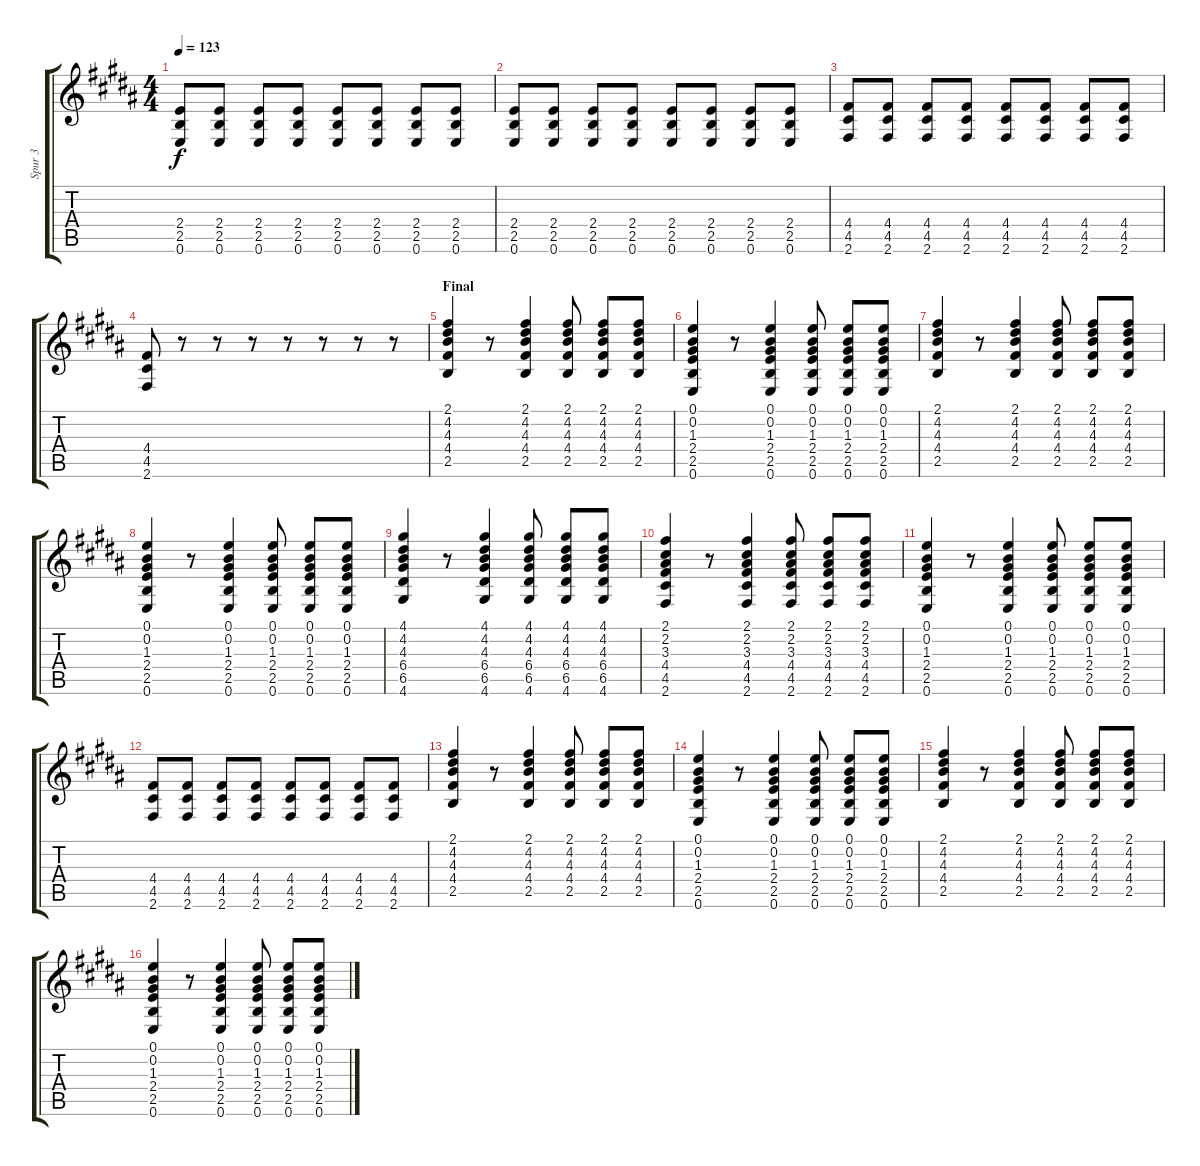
\track ("Spur 3" "Spur 3") {instrument overdrivenguitar}
\staff {score tabs}
\tuning (E4 B3 G3 D3 A2 E2) {hide}
\ts (4 4)
\tempo 123
\clef g2
\ks b
(2.4 2.5 0.6).8{dy f} (2.4 2.5 0.6).8 (2.4 2.5 0.6).8 (2.4 2.5 0.6).8 (2.4 2.5 0.6).8 (2.4 2.5 0.6).8 (2.4 2.5 0.6).8 (2.4 2.5 0.6).8 |
(2.4 2.5 0.6).8 (2.4 2.5 0.6).8 (2.4 2.5 0.6).8 (2.4 2.5 0.6).8 (2.4 2.5 0.6).8 (2.4 2.5 0.6).8 (2.4 2.5 0.6).8 (2.4 2.5 0.6).8 |
(4.4 4.5 2.6).8 (4.4 4.5 2.6).8 (4.4 4.5 2.6).8 (4.4 4.5 2.6).8 (4.4 4.5 2.6).8 (4.4 4.5 2.6).8 (4.4 4.5 2.6).8 (4.4 4.5 2.6).8 |
(4.4 4.5 2.6).8 r.8 r.8 r.8 r.8 r.8 r.8 r.8 |
\section ("" "Final")
(2.1 4.2 4.3 4.4 2.5).4 r.8 (2.1 4.2 4.3 4.4 2.5).4 (2.1 4.2 4.3 4.4 2.5).8 (2.1 4.2 4.3 4.4 2.5).8 (2.1 4.2 4.3 4.4 2.5).8 |
(0.1 0.2 1.3 2.4 2.5 0.6).4 r.8 (0.1 0.2 1.3 2.4 2.5 0.6).4 (0.1 0.2 1.3 2.4 2.5 0.6).8 (0.1 0.2 1.3 2.4 2.5 0.6).8 (0.1 0.2 1.3 2.4 2.5 0.6).8 |
(2.1 4.2 4.3 4.4 2.5).4 r.8 (2.1 4.2 4.3 4.4 2.5).4 (2.1 4.2 4.3 4.4 2.5).8 (2.1 4.2 4.3 4.4 2.5).8 (2.1 4.2 4.3 4.4 2.5).8 |
(0.1 0.2 1.3 2.4 2.5 0.6).4 r.8 (0.1 0.2 1.3 2.4 2.5 0.6).4 (0.1 0.2 1.3 2.4 2.5 0.6).8 (0.1 0.2 1.3 2.4 2.5 0.6).8 (0.1 0.2 1.3 2.4 2.5 0.6).8 |
(4.1 4.2 4.3 6.4 6.5 4.6).4 r.8 (4.1 4.2 4.3 6.4 6.5 4.6).4 (4.1 4.2 4.3 6.4 6.5 4.6).8 (4.1 4.2 4.3 6.4 6.5 4.6).8 (4.1 4.2 4.3 6.4 6.5 4.6).8 |
(2.1 2.2 3.3 4.4 4.5 2.6).4 r.8 (2.1 2.2 3.3 4.4 4.5 2.6).4 (2.1 2.2 3.3 4.4 4.5 2.6).8 (2.1 2.2 3.3 4.4 4.5 2.6).8 (2.1 2.2 3.3 4.4 4.5 2.6).8 |
(0.1 0.2 1.3 2.4 2.5 0.6).4 r.8 (0.1 0.2 1.3 2.4 2.5 0.6).4 (0.1 0.2 1.3 2.4 2.5 0.6).8 (0.1 0.2 1.3 2.4 2.5 0.6).8 (0.1 0.2 1.3 2.4 2.5 0.6).8 |
(4.4 4.5 2.6).8 (4.4 4.5 2.6).8 (4.4 4.5 2.6).8 (4.4 4.5 2.6).8 (4.4 4.5 2.6).8 (4.4 4.5 2.6).8 (4.4 4.5 2.6).8 (4.4 4.5 2.6).8 |
(2.1 4.2 4.3 4.4 2.5).4 r.8 (2.1 4.2 4.3 4.4 2.5).4 (2.1 4.2 4.3 4.4 2.5).8 (2.1 4.2 4.3 4.4 2.5).8 (2.1 4.2 4.3 4.4 2.5).8 |
(0.1 0.2 1.3 2.4 2.5 0.6).4 r.8 (0.1 0.2 1.3 2.4 2.5 0.6).4 (0.1 0.2 1.3 2.4 2.5 0.6).8 (0.1 0.2 1.3 2.4 2.5 0.6).8 (0.1 0.2 1.3 2.4 2.5 0.6).8 |
(2.1 4.2 4.3 4.4 2.5).4 r.8 (2.1 4.2 4.3 4.4 2.5).4 (2.1 4.2 4.3 4.4 2.5).8 (2.1 4.2 4.3 4.4 2.5).8 (2.1 4.2 4.3 4.4 2.5).8 |
(0.1 0.2 1.3 2.4 2.5 0.6).4 r.8 (0.1 0.2 1.3 2.4 2.5 0.6).4 (0.1 0.2 1.3 2.4 2.5 0.6).8 (0.1 0.2 1.3 2.4 2.5 0.6).8 (0.1 0.2 1.3 2.4 2.5 0.6).8
